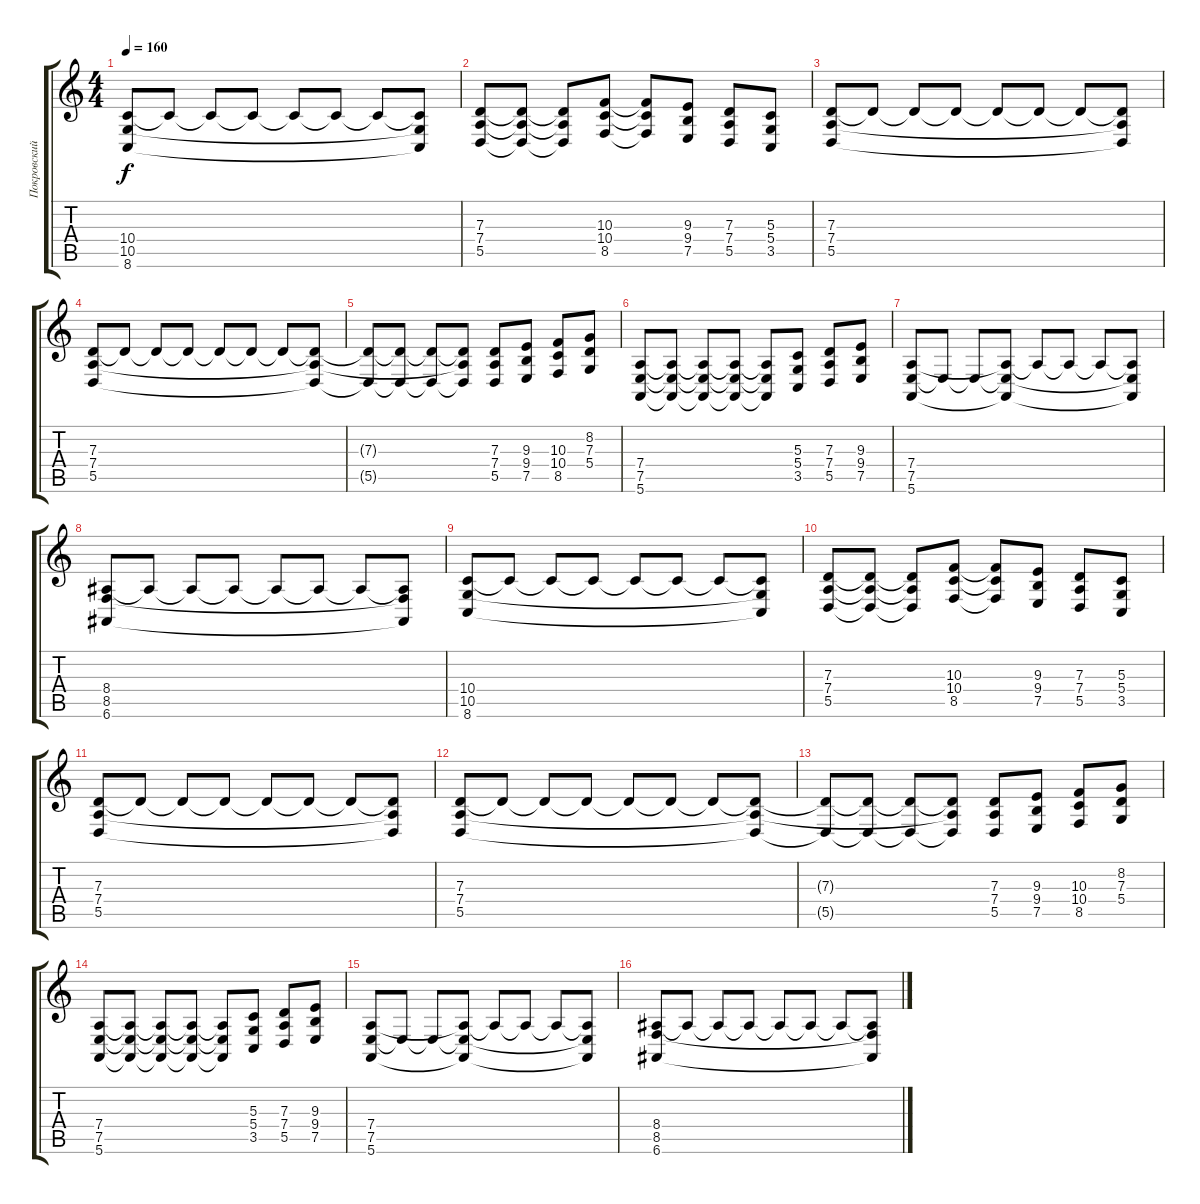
\track ("Покровский (Synth 1)" "Покровский") {instrument churchorgan}
\staff {score tabs}
\tuning (E4 B3 G3 D3 A2 E2) {hide}
\ts (4 4)
\tempo 160
\clef g2
\ks c
(10.4 10.5 8.6).8{dy f} 10.4{t}.8 10.4{t}.8 10.4{t}.8 10.4{t}.8 10.4{t}.8 10.4{t}.8 (10.4{t} 10.5{t} 8.6{t}).8 |
(7.3 7.4 5.5).8 (7.3{t} 7.4{t} 5.5{t}).8 (7.3{t} 7.4{t} 5.5{t}).8 (10.3 10.4 8.5).8 (10.3{t} 10.4{t} 8.5{t}).8 (9.3 9.4 7.5).8 (7.3 7.4 5.5).8 (5.3 5.4 3.5).8 |
(7.3 7.4 5.5).8 7.3{t}.8 7.3{t}.8 7.3{t}.8 7.3{t}.8 7.3{t}.8 7.3{t}.8 (7.3{t} 7.4{t} 5.5{t}).8 |
(7.3 7.4 5.5).8{instrument synthstrings1} 7.3{t}.8 7.3{t}.8 7.3{t}.8 7.3{t}.8 7.3{t}.8 7.3{t}.8 (7.3{t} 7.4{t} 5.5{t}).8 |
(7.3{t} 5.5{t}).8 (7.3{t} 5.5{t}).8 (7.3{t} 5.5{t}).8 (7.3{t} 7.4{t} 5.5{t}).8 (7.3 7.4 5.5).8 (9.3 9.4 7.5).8 (10.3 10.4 8.5).8 (8.2 7.3 5.4).8 |
(7.4 7.5 5.6).8 (7.4{t} 7.5{t} 5.6{t}).8 (7.4{t} 7.5{t} 5.6{t}).8 (7.4{t} 7.5{t} 5.6{t}).8 (7.4{t} 7.5{t} 5.6{t}).8 (5.3 5.4 3.5).8 (7.3 7.4 5.5).8 (9.3 9.4 7.5).8 |
(7.4 7.5 5.6).8 7.5{t}.8 7.5{t}.8 (7.4{t} 7.5{t} 5.6{t}).8 7.4{t}.8 7.4{t}.8 7.4{t}.8 (7.4{t} 7.5{t} 5.6{t}).8 |
(8.4 8.5 6.6).8 8.4{t}.8 8.4{t}.8 8.4{t}.8 8.4{t}.8 8.4{t}.8 8.4{t}.8 (8.4{t} 8.5{t} 6.6{t}).8 |
(10.4 10.5 8.6).8 10.4{t}.8 10.4{t}.8 10.4{t}.8 10.4{t}.8 10.4{t}.8 10.4{t}.8 (10.4{t} 10.5{t} 8.6{t}).8 |
(7.3 7.4 5.5).8 (7.3{t} 7.4{t} 5.5{t}).8 (7.3{t} 7.4{t} 5.5{t}).8 (10.3 10.4 8.5).8 (10.3{t} 10.4{t} 8.5{t}).8 (9.3 9.4 7.5).8 (7.3 7.4 5.5).8 (5.3 5.4 3.5).8 |
(7.3 7.4 5.5).8 7.3{t}.8 7.3{t}.8 7.3{t}.8 7.3{t}.8 7.3{t}.8 7.3{t}.8 (7.3{t} 7.4{t} 5.5{t}).8 |
(7.3 7.4 5.5).8{instrument synthstrings1} 7.3{t}.8 7.3{t}.8 7.3{t}.8 7.3{t}.8 7.3{t}.8 7.3{t}.8 (7.3{t} 7.4{t} 5.5{t}).8 |
(7.3{t} 5.5{t}).8 (7.3{t} 5.5{t}).8 (7.3{t} 5.5{t}).8 (7.3{t} 7.4{t} 5.5{t}).8 (7.3 7.4 5.5).8 (9.3 9.4 7.5).8 (10.3 10.4 8.5).8 (8.2 7.3 5.4).8 |
(7.4 7.5 5.6).8 (7.4{t} 7.5{t} 5.6{t}).8 (7.4{t} 7.5{t} 5.6{t}).8 (7.4{t} 7.5{t} 5.6{t}).8 (7.4{t} 7.5{t} 5.6{t}).8 (5.3 5.4 3.5).8 (7.3 7.4 5.5).8 (9.3 9.4 7.5).8 |
(7.4 7.5 5.6).8 7.5{t}.8 7.5{t}.8 (7.4{t} 7.5{t} 5.6{t}).8 7.4{t}.8 7.4{t}.8 7.4{t}.8 (7.4{t} 7.5{t} 5.6{t}).8 |
(8.4 8.5 6.6).8 8.4{t}.8 8.4{t}.8 8.4{t}.8 8.4{t}.8 8.4{t}.8 8.4{t}.8 (8.4{t} 8.5{t} 6.6{t}).8
